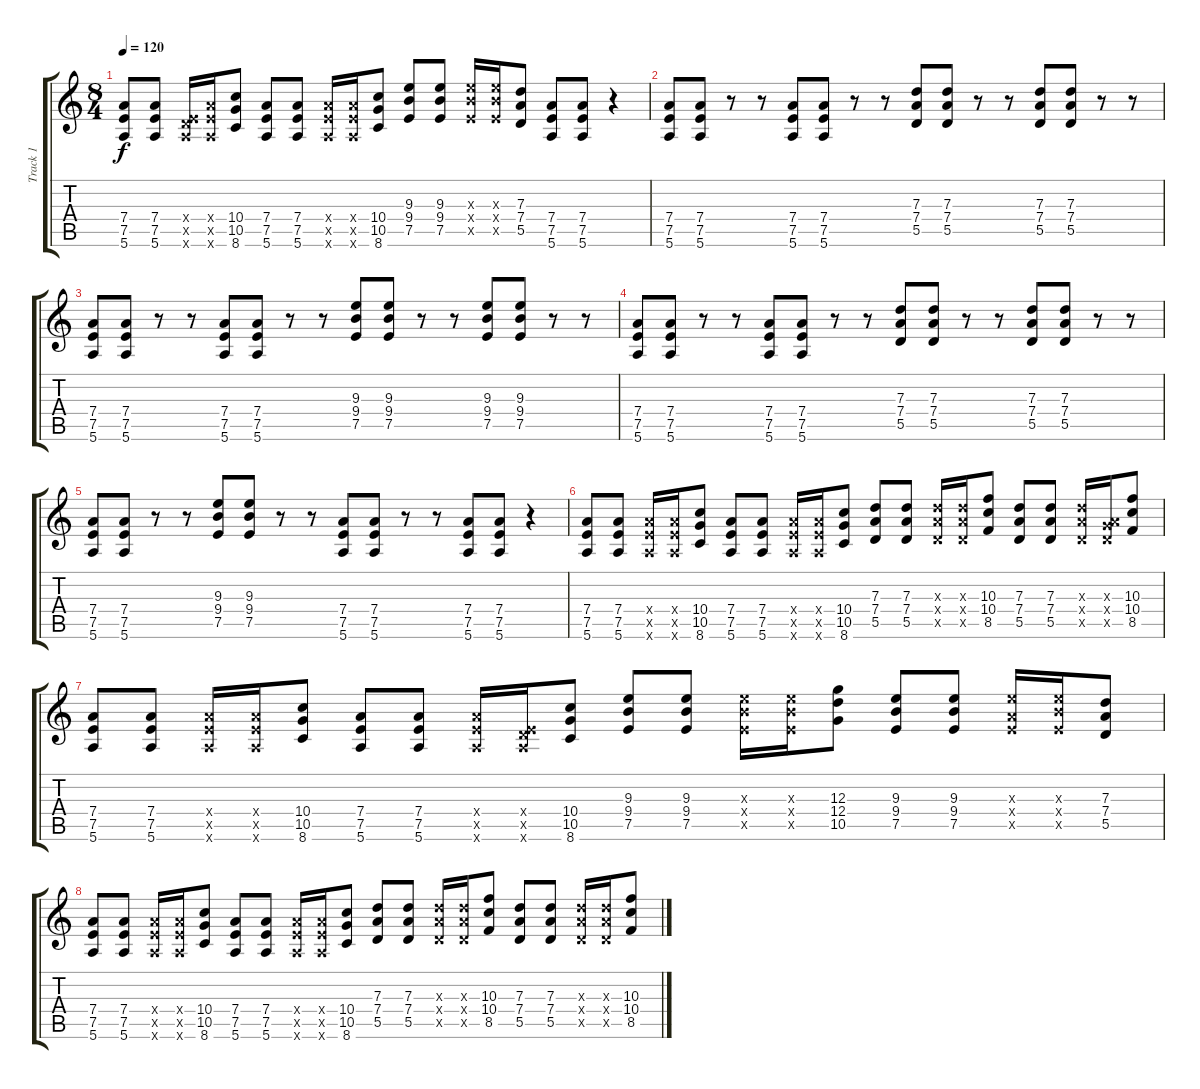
\track ("Track 1" "Track 1") {instrument overdrivenguitar}
\staff {score tabs}
\tuning (E4 B3 G3 D3 A2 E2) {hide}
\ts (8 4)
\tempo 120
\clef g2
\ks c
(7.4 7.5 5.6).8{dy f} (7.4 7.5 5.6).8 (0.4{x} 7.5{x} 5.6{x}).16 (7.4{x} 7.5{x} 5.6{x}).16 (10.4 10.5 8.6).8 (7.4 7.5 5.6).8 (7.4 7.5 5.6).8 (7.4{x} 7.5{x} 5.6{x}).16 (7.4{x} 7.5{x} 5.6{x}).16 (10.4 10.5 8.6).8 (9.3 9.4 7.5).8 (9.3 9.4 7.5).8 (9.3{x} 9.4{x} 7.5{x}).16 (9.3{x} 9.4{x} 7.5{x}).16 (7.3 7.4 5.5).8 (7.4 7.5 5.6).8 (7.4 7.5 5.6).8 r.4 |
(7.4 7.5 5.6).8 (7.4 7.5 5.6).8 r.8 r.8 (7.4 7.5 5.6).8 (7.4 7.5 5.6).8 r.8 r.8 (7.3 7.4 5.5).8 (7.3 7.4 5.5).8 r.8 r.8 (7.3 7.4 5.5).8 (7.3 7.4 5.5).8 r.8 r.8 |
(7.4 7.5 5.6).8 (7.4 7.5 5.6).8 r.8 r.8 (7.4 7.5 5.6).8 (7.4 7.5 5.6).8 r.8 r.8 (9.3 9.4 7.5).8 (9.3 9.4 7.5).8 r.8 r.8 (9.3 9.4 7.5).8 (9.3 9.4 7.5).8 r.8 r.8 |
(7.4 7.5 5.6).8 (7.4 7.5 5.6).8 r.8 r.8 (7.4 7.5 5.6).8 (7.4 7.5 5.6).8 r.8 r.8 (7.3 7.4 5.5).8 (7.3 7.4 5.5).8 r.8 r.8 (7.3 7.4 5.5).8 (7.3 7.4 5.5).8 r.8 r.8 |
(7.4 7.5 5.6).8 (7.4 7.5 5.6).8 r.8 r.8 (9.3 9.4 7.5).8 (9.3 9.4 7.5).8 r.8 r.8 (7.4 7.5 5.6).8 (7.4 7.5 5.6).8 r.8 r.8 (7.4 7.5 5.6).8 (7.4 7.5 5.6).8 r.4 |
(7.4 7.5 5.6).8 (7.4 7.5 5.6).8 (7.4{x} 7.5{x} 5.6{x}).16 (7.4{x} 7.5{x} 5.6{x}).16 (10.4 10.5 8.6).8 (7.4 7.5 5.6).8 (7.4 7.5 5.6).8 (7.4{x} 7.5{x} 5.6{x}).16 (7.4{x} 7.5{x} 5.6{x}).16 (10.4 10.5 8.6).8 (7.3 7.4 5.5).8 (7.3 7.4 5.5).8 (7.3{x} 7.4{x} 5.5{x}).16 (7.3{x} 7.4{x} 5.5{x}).16 (10.3 10.4 8.5).8 (7.3 7.4 5.5).8 (7.3 7.4 5.5).8 (7.3{x} 7.4{x} 5.5{x}).16 (0.3{x} 7.4{x} 5.5{x}).16 (10.3 10.4 8.5).8 |
(7.4 7.5 5.6).8 (7.4 7.5 5.6).8 (7.4{x} 7.5{x} 5.6{x}).16 (7.4{x} 7.5{x} 5.6{x}).16 (10.4 10.5 8.6).8 (7.4 7.5 5.6).8 (7.4 7.5 5.6).8 (7.4{x} 7.5{x} 5.6{x}).16 (0.4{x} 7.5{x} 5.6{x}).16 (10.4 10.5 8.6).8 (9.3 9.4 7.5).8 (9.3 9.4 7.5).8 (9.3{x} 9.4{x} 7.5{x}).16 (9.3{x} 9.4{x} 7.5{x}).16 (12.3 12.4 10.5).8 (9.3 9.4 7.5).8 (9.3 9.4 7.5).8 (9.3{x} 7.4{x} 7.5{x}).16 (9.3{x} 9.4{x} 7.5{x}).16 (7.3 7.4 5.5).8 |
(7.4 7.5 5.6).8 (7.4 7.5 5.6).8 (7.4{x} 7.5{x} 5.6{x}).16 (7.4{x} 7.5{x} 5.6{x}).16 (10.4 10.5 8.6).8 (7.4 7.5 5.6).8 (7.4 7.5 5.6).8 (7.4{x} 7.5{x} 5.6{x}).16 (7.4{x} 7.5{x} 5.6{x}).16 (10.4 10.5 8.6).8 (7.3 7.4 5.5).8 (7.3 7.4 5.5).8 (7.3{x} 7.4{x} 5.5{x}).16 (7.3{x} 7.4{x} 5.5{x}).16 (10.3 10.4 8.5).8 (7.3 7.4 5.5).8 (7.3 7.4 5.5).8 (7.3{x} 7.4{x} 5.5{x}).16 (7.3{x} 7.4{x} 5.5{x}).16 (10.3 10.4 8.5).8
